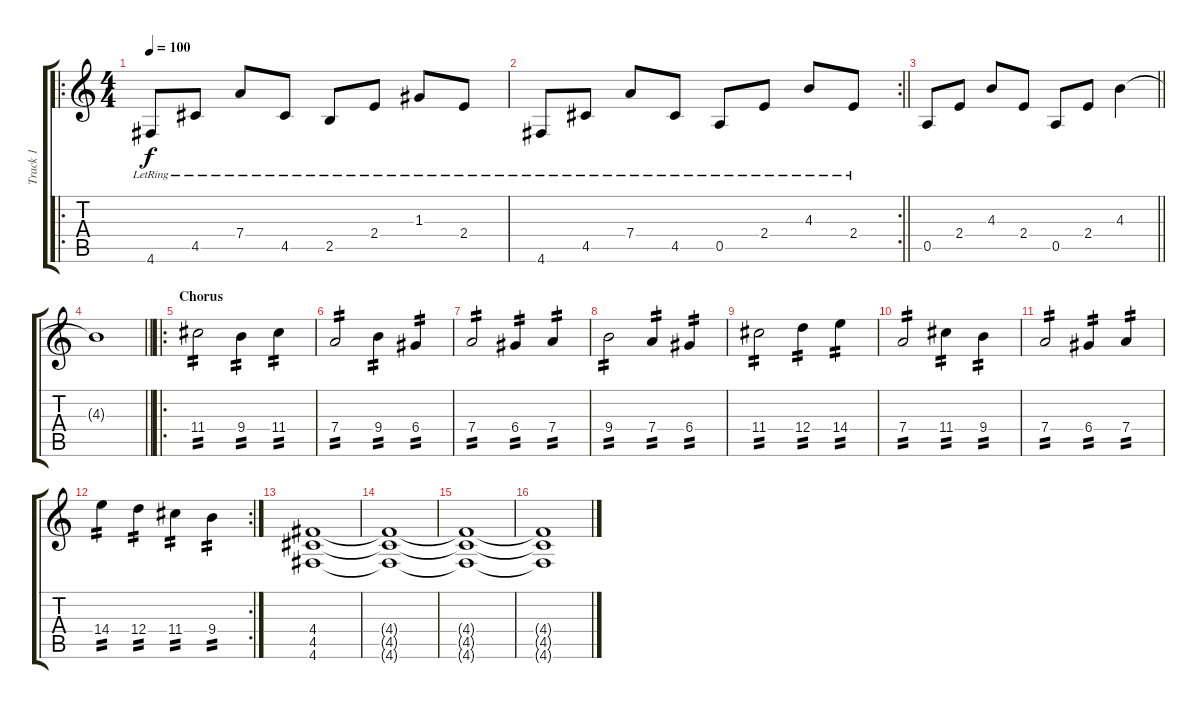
\track ("Track 1" "Track 1") {instrument distortionguitar}
\staff {score tabs}
\tuning (E4 B3 G3 D3 A2 D2) {hide}
\ro
\ts (4 4)
\tempo 100
\clef g2
\ks c
4.6{lr}.8{dy f volume 12 instrument acousticguitarsteel} 4.5{lr}.8 7.4{lr}.8 4.5{lr}.8 2.5{lr}.8 2.4{lr}.8 1.3{lr}.8 2.4{lr}.8 |
\rc 2
\barLineRight lightlight
4.6{lr}.8{instrument acousticguitarsteel} 4.5{lr}.8 7.4{lr}.8 4.5{lr}.8 0.5{lr}.8 2.4{lr}.8 4.3{lr}.8 2.4{lr}.8 |
\barLineRight lightlight
0.5.8 2.4.8 4.3.8 2.4.8 0.5.8 2.4.8 4.3.4 |
\barLineRight lightlight
4.3{t}.1 |
\ro
\section ("" "Chorus")
11.4.2{tp 2 instrument distortionguitar} 9.4.4{tp 2} 11.4.4{tp 2} |
7.4.2{tp 2} 9.4.4{tp 2} 6.4.4{tp 2} |
7.4.2{tp 2} 6.4.4{tp 2} 7.4.4{tp 2} |
9.4.2{tp 2} 7.4.4{tp 2} 6.4.4{tp 2} |
11.4.2{tp 2} 12.4.4{tp 2} 14.4.4{tp 2} |
7.4.2{tp 2} 11.4.4{tp 2} 9.4.4{tp 2} |
7.4.2{tp 2} 6.4.4{tp 2} 7.4.4{tp 2} |
\rc 2
14.4.4{tp 2} 12.4.4{tp 2} 11.4.4{tp 2} 9.4.4{tp 2} |
(4.4 4.5 4.6).1 |
(4.4{t} 4.5{t} 4.6{t}).1 |
(4.4{t} 4.5{t} 4.6{t}).1 |
(4.4{t} 4.5{t} 4.6{t}).1
